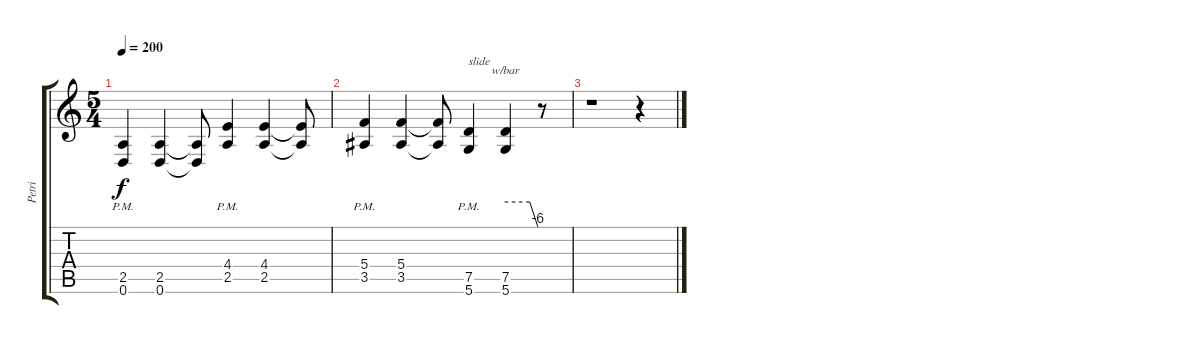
\track ("Petri" "Petri") {instrument distortionguitar}
\staff {score tabs}
\tuning (D4 A3 F3 C3 G2 D2) {hide}
\ts (5 4)
\tempo 200
\clef g2
\ks c
(2.5{pm} 0.6{pm}).4{dy f} (2.5 0.6).4 (2.5{t} 0.6{t}).8 (4.4{pm} 2.5{pm}).4 (4.4 2.5).4 (4.4{t} 2.5{t}).8 |
(5.4{pm} 3.5{pm}).4 (5.4 3.5).4 (5.4{t} 3.5{t}).8 (7.5{pm} 5.6{pm}).4{txt "slide"} (7.5 5.6).4{tbe (custom default 0 0 45 0 60 -24)} r.8 |
r.1 r.4
